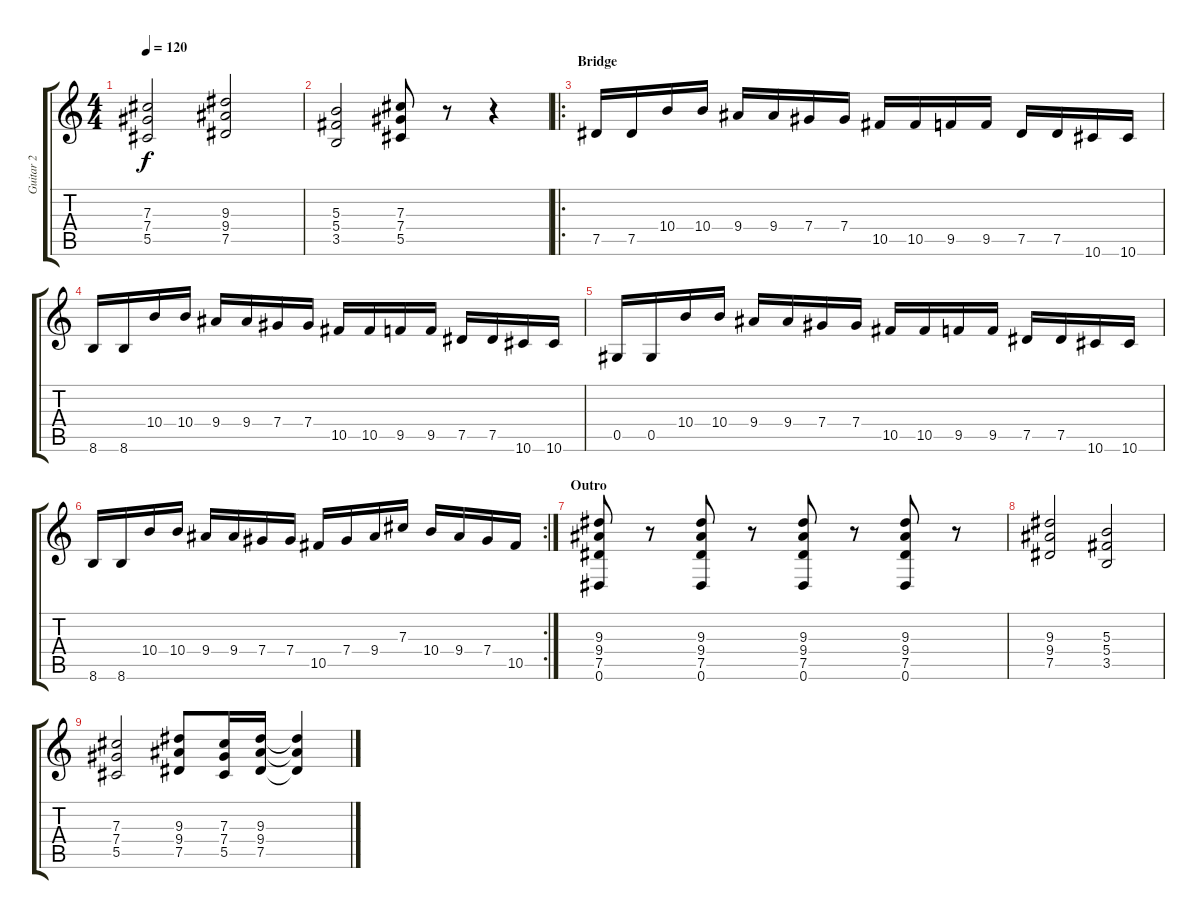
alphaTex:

\track ("Guitar 2" "Guitar 2") {instrument overdrivenguitar}
\staff {score tabs}
\tuning (Eb4 Bb3 Gb3 Db3 Ab2 Eb2) {hide}
\ts (4 4)
\tempo 120
\clef g2
\ks c
(7.3 7.4 5.5).2{dy f} (9.3 9.4 7.5).2 |
(5.3 5.4 3.5).2 (7.3 7.4 5.5).8 r.8 r.4 |
\ro
\section ("" "Bridge")
7.5.16 7.5.16 10.4.16 10.4.16 9.4.16 9.4.16 7.4.16 7.4.16 10.5.16 10.5.16 9.5.16 9.5.16 7.5.16 7.5.16 10.6.16 10.6.16 |
8.6.16 8.6.16 10.4.16 10.4.16 9.4.16 9.4.16 7.4.16 7.4.16 10.5.16 10.5.16 9.5.16 9.5.16 7.5.16 7.5.16 10.6.16 10.6.16 |
0.5.16 0.5.16 10.4.16 10.4.16 9.4.16 9.4.16 7.4.16 7.4.16 10.5.16 10.5.16 9.5.16 9.5.16 7.5.16 7.5.16 10.6.16 10.6.16 |
\rc 2
8.6.16 8.6.16 10.4.16 10.4.16 9.4.16 9.4.16 7.4.16 7.4.16 10.5.16 7.4.16 9.4.16 7.3.16 10.4.16 9.4.16 7.4.16 10.5.16 |
\section ("" "Outro")
(9.3 9.4 7.5 0.6).8 r.8 (9.3 9.4 7.5 0.6).8 r.8 (9.3 9.4 7.5 0.6).8 r.8 (9.3 9.4 7.5 0.6).8 r.8 |
(9.3 9.4 7.5).2 (5.3 5.4 3.5).2 |
(7.3 7.4 5.5).2 (9.3 9.4 7.5).8 (7.3 7.4 5.5).16 (9.3 9.4 7.5).16 (9.3{t} 9.4{t} 7.5{t}).4
